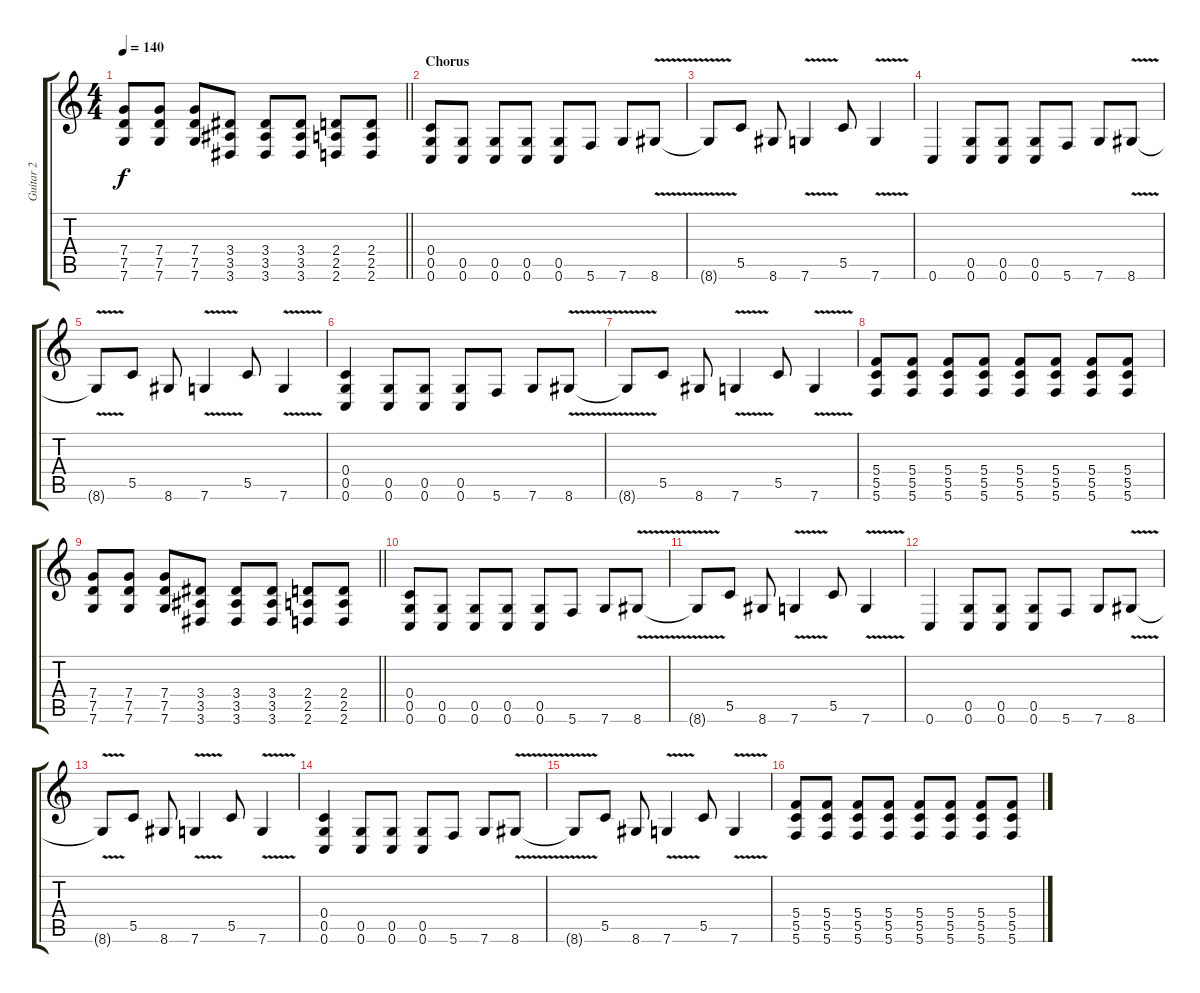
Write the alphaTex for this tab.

\track ("Guitar 2" "Guitar 2") {instrument distortionguitar}
\staff {score tabs}
\tuning (D4 A3 F3 C3 G2 C2) {hide}
\ts (4 4)
\tempo 140
\clef g2
\barLineRight lightlight
\ks c
(7.4 7.5 7.6).8{dy f} (7.4 7.5 7.6).8 (7.4 7.5 7.6).8 (3.4 3.5 3.6).8 (3.4 3.5 3.6).8 (3.4 3.5 3.6).8 (2.4 2.5 2.6).8 (2.4 2.5 2.6).8 |
\section ("" "Chorus")
(0.4 0.5 0.6).8 (0.5 0.6).8 (0.5 0.6).8 (0.5 0.6).8 (0.5 0.6).8 5.6.8 7.6.8 8.6{v}.8 |
8.6{t}.8 5.5.8 8.6.8 7.6{v}.4 5.5.8 7.6{v}.4 |
0.6.4 (0.5 0.6).8 (0.5 0.6).8 (0.5 0.6).8 5.6.8 7.6.8 8.6{v}.8 |
8.6{t}.8 5.5.8 8.6.8 7.6{v}.4 5.5.8 7.6{v}.4 |
(0.4 0.5 0.6).4 (0.5 0.6).8 (0.5 0.6).8 (0.5 0.6).8 5.6.8 7.6.8 8.6{v}.8 |
8.6{t}.8 5.5.8 8.6.8 7.6{v}.4 5.5.8 7.6{v}.4 |
(5.4 5.5 5.6).8 (5.4 5.5 5.6).8 (5.4 5.5 5.6).8 (5.4 5.5 5.6).8 (5.4 5.5 5.6).8 (5.4 5.5 5.6).8 (5.4 5.5 5.6).8 (5.4 5.5 5.6).8 |
\barLineRight lightlight
(7.4 7.5 7.6).8 (7.4 7.5 7.6).8 (7.4 7.5 7.6).8 (3.4 3.5 3.6).8 (3.4 3.5 3.6).8 (3.4 3.5 3.6).8 (2.4 2.5 2.6).8 (2.4 2.5 2.6).8 |
(0.4 0.5 0.6).8 (0.5 0.6).8 (0.5 0.6).8 (0.5 0.6).8 (0.5 0.6).8 5.6.8 7.6.8 8.6{v}.8 |
8.6{t}.8 5.5.8 8.6.8 7.6{v}.4 5.5.8 7.6{v}.4 |
0.6.4 (0.5 0.6).8 (0.5 0.6).8 (0.5 0.6).8 5.6.8 7.6.8 8.6{v}.8 |
8.6{t}.8 5.5.8 8.6.8 7.6{v}.4 5.5.8 7.6{v}.4 |
(0.4 0.5 0.6).4 (0.5 0.6).8 (0.5 0.6).8 (0.5 0.6).8 5.6.8 7.6.8 8.6{v}.8 |
8.6{t}.8 5.5.8 8.6.8 7.6{v}.4 5.5.8 7.6{v}.4 |
(5.4 5.5 5.6).8 (5.4 5.5 5.6).8 (5.4 5.5 5.6).8 (5.4 5.5 5.6).8 (5.4 5.5 5.6).8 (5.4 5.5 5.6).8 (5.4 5.5 5.6).8 (5.4 5.5 5.6).8
